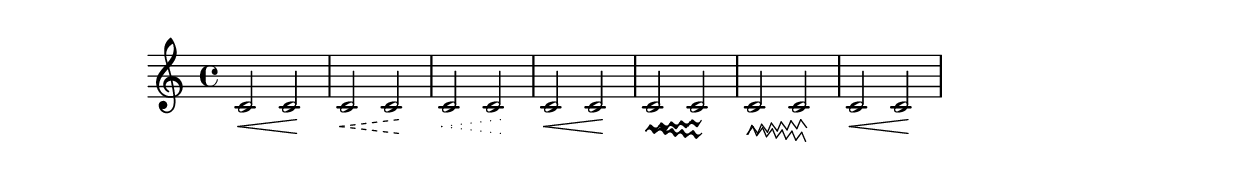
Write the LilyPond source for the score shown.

%% Do not edit this file; it is automatically
%% generated from LSR http://lsr.dsi.unimi.it
%% This file is in the public domain.
\version "2.13.16"

\header {
%% Translation of GIT committish: 5a7301fc350ffc3ab5bd3a2084c91666c9e9a549
  texidoces = "
Los reguladores pueden imprimirse en uno cualquiera de los estilos de
@code{line-interface}: discontinuo, punteado, línea, trino o zig-zag.

"
  doctitlees = "Reguladores con distintos estilos de línea"



  lsrtags = "expressive-marks, tweaks-and-overrides"

  texidoc = "
Hairpins can take any style from @code{line-interface} - dashed-line,
dotted-line, line, trill or zigzag.

"
  doctitle = "Hairpins with different line styles"
} % begin verbatim

\relative c' {
  c2\< c\!
  \override Hairpin #'style = #'dashed-line
  c2\< c\!
  \override Hairpin #'style = #'dotted-line
  c2\< c\!
  \override Hairpin #'style = #'line
  c2\< c\!
  \override Hairpin #'style = #'trill
  c2\< c\!
  \override Hairpin #'style = #'zigzag
  c2\< c\!
  \revert Hairpin #'style
  c2\< c\!
}

